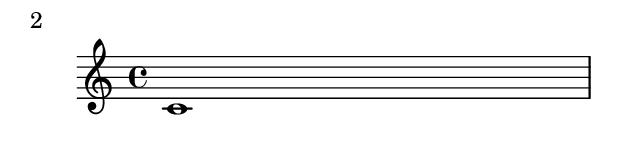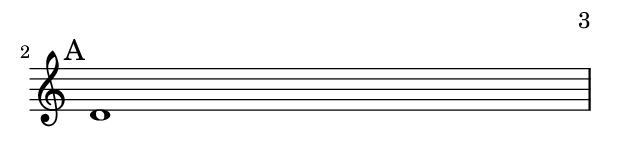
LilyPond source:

%% Generated by lilypond-book.py
%% Options: [exampleindent=10.16\mm,indent=0\mm,line-width=160\mm]
\include "lilypond-book-preamble.ly"


% ****************************************************************
% Start cut-&-pastable-section
% ****************************************************************



\paper {
  indent = 0\mm
  line-width = 160\mm
  % offset the left padding, also add 1mm as lilypond creates cropped
  % images with a little space on the right
  line-width = #(- line-width (* mm  3.000000) (* mm 1))
}

\layout {
  
}





% ****************************************************************
% ly snippet:
% ****************************************************************
\sourcefilename "/home/karlin/lilypond-git/input/regression/toc.ly"
\sourcefileline 0
\version "2.16.0"

\header {
  texidoc = "A table of contents is included using
@code{\\markuplist \\table-of-contents}. The toc items are added with
the @code{\\tocItem} command. In the PDF backend, the toc items are linked
to the corresponding pages."
}

#(set-default-paper-size "a6")

\book {
  \markuplist \table-of-contents
  \pageBreak

  \tocItem \markup "The first score"
  \score {
    { 
      c'1 \pageBreak
      \mark "A" \tocItem \markup "Mark A"
      d'
    }
  }
  \pageBreak
  \tocItem \markup "The second score"
  \score {
    { e' }
    \header { piece = "Second score" }
  }
}



% ****************************************************************
% end ly snippet
% ****************************************************************
